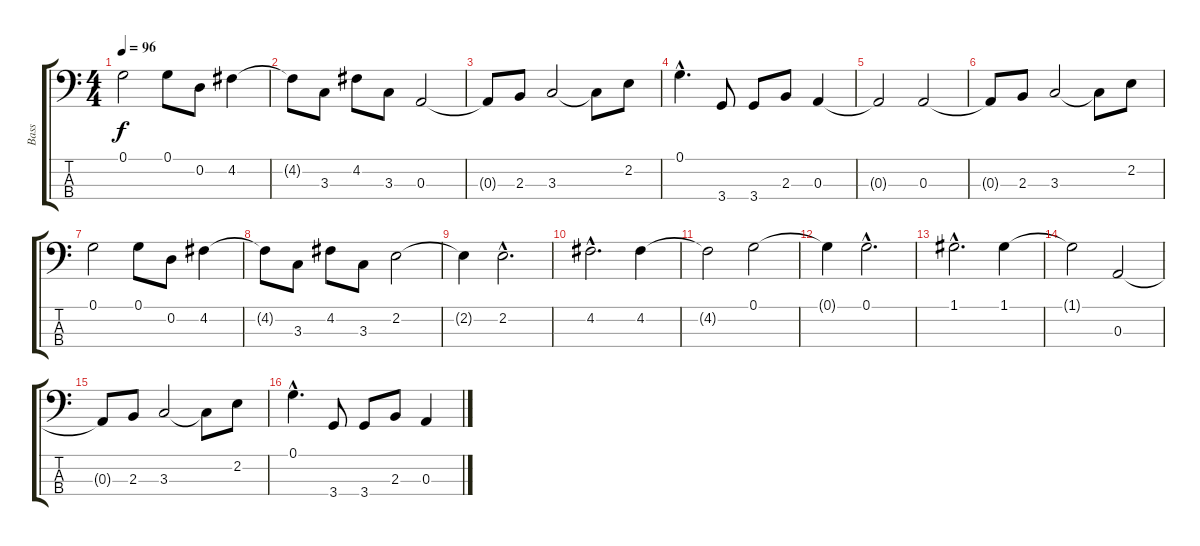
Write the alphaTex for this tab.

\track ("Bass" "Bass") {instrument electricbasspick}
\staff {score tabs}
\tuning (G2 D2 A1 E1) {hide}
\ts (4 4)
\tempo 96
\clef f4
\ks c
0.1.2{dy f} 0.1.8 0.2.8 4.2.4 |
4.2{t}.8 3.3.8 4.2.8 3.3.8 0.3.2 |
0.3{t}.8 2.3.8 3.3.2 3.3{t}.8 2.2.8 |
0.1{hac}.4{d} 3.4.8 3.4.8 2.3.8 0.3.4 |
0.3{t}.2 0.3.2 |
0.3{t}.8 2.3.8 3.3.2 3.3{t}.8 2.2.8 |
0.1.2 0.1.8 0.2.8 4.2.4 |
4.2{t}.8 3.3.8 4.2.8 3.3.8 2.2.2 |
2.2{t}.4 2.2{hac}.2{d} |
4.2{hac}.2{d} 4.2.4 |
4.2{t}.2 0.1.2 |
0.1{t}.4 0.1{hac}.2{d} |
1.1{hac}.2{d} 1.1.4 |
1.1{t}.2 0.3.2 |
0.3{t}.8 2.3.8 3.3.2 3.3{t}.8 2.2.8 |
0.1{hac}.4{d} 3.4.8 3.4.8 2.3.8 0.3.4
